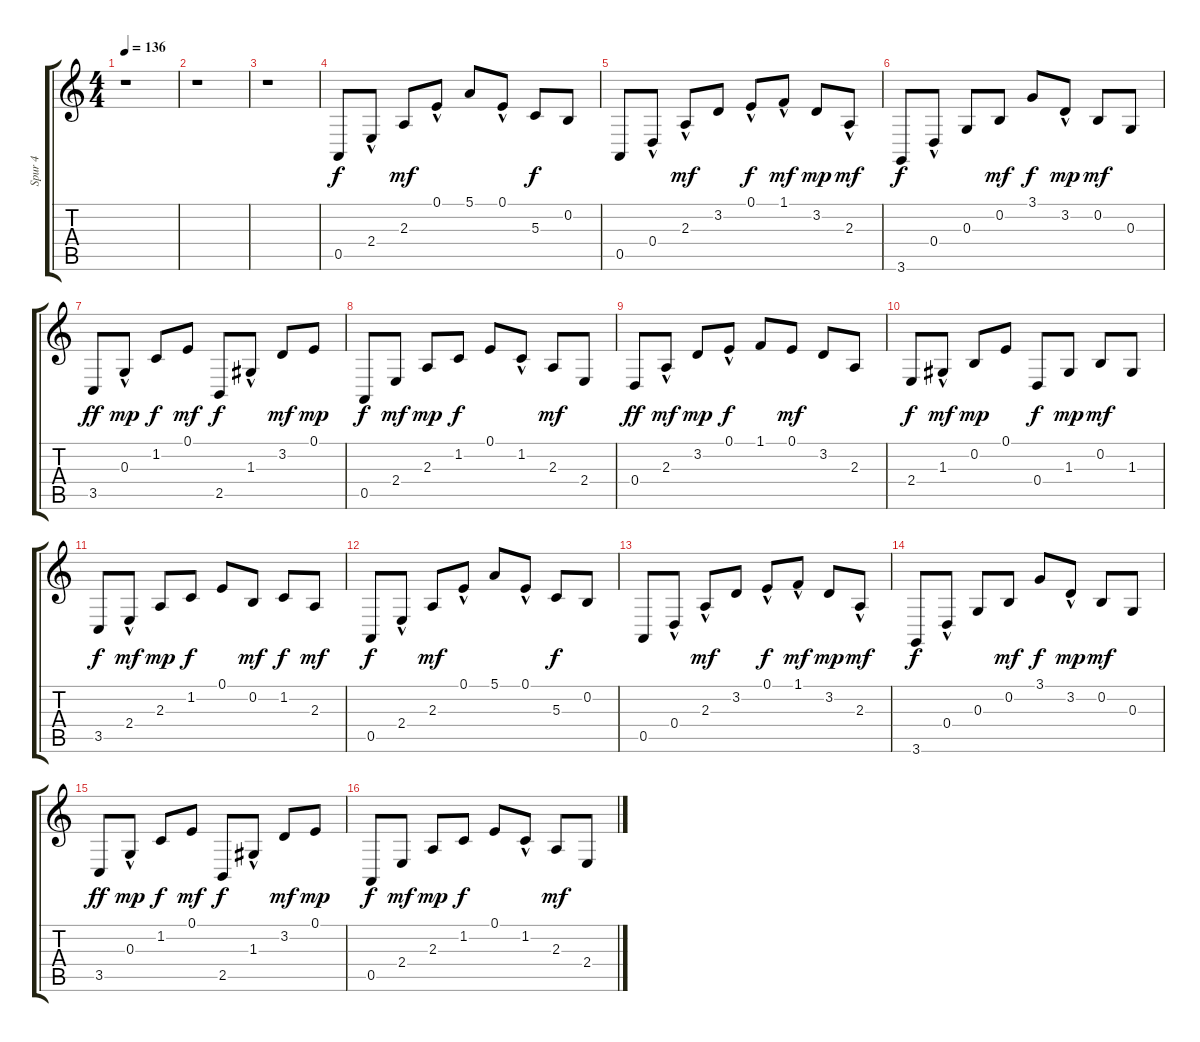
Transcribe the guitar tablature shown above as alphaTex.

\track ("Spur 4" "Spur 4") {instrument acousticgrandpiano}
\staff {score tabs}
\tuning (E4 B3 G3 D3 A2 E2) {hide}
\ts (4 4)
\tempo 136
\clef g2
\ks c
r.1{dy f} |
r.1 |
r.1 |
0.5.8{volume 12 balance 8 instrument acousticguitarsteel} 2.4{hac}.8 2.3.8{dy mf} 0.1{hac}.8 5.1.8 0.1{hac}.8 5.3.8{dy f} 0.2.8 |
0.5.8 0.4{hac}.8 2.3{hac}.8{dy mf} 3.2.8 0.1{hac}.8{dy f} 1.1{hac}.8{dy mf} 3.2.8{dy mp} 2.3{hac}.8{dy mf} |
3.6.8{dy f} 0.4{hac}.8 0.3.8 0.2.8{dy mf} 3.1.8{dy f} 3.2{hac}.8{dy mp} 0.2.8{dy mf} 0.3.8 |
3.5.8{dy ff} 0.3{hac}.8{dy mp} 1.2.8{dy f} 0.1.8{dy mf} 2.5.8{dy f} 1.3{hac}.8 3.2.8{dy mf} 0.1.8{dy mp} |
0.5.8{dy f} 2.4.8{dy mf} 2.3.8{dy mp} 1.2.8{dy f} 0.1.8 1.2{hac}.8 2.3.8{dy mf} 2.4.8 |
0.4.8{dy ff} 2.3{hac}.8{dy mf} 3.2.8{dy mp} 0.1{hac}.8{dy f} 1.1.8 0.1.8{dy mf} 3.2.8 2.3.8 |
2.4.8{dy f} 1.3{hac}.8{dy mf} 0.2.8{dy mp} 0.1.8 0.4.8{dy f} 1.3.8{dy mp} 0.2.8{dy mf} 1.3.8 |
3.5.8{dy f} 2.4{hac}.8{dy mf} 2.3.8{dy mp} 1.2.8{dy f} 0.1.8 0.2.8{dy mf} 1.2.8{dy f} 2.3.8{dy mf} |
0.5.8{dy f} 2.4{hac}.8 2.3.8{dy mf} 0.1{hac}.8 5.1.8 0.1{hac}.8 5.3.8{dy f} 0.2.8 |
0.5.8 0.4{hac}.8 2.3{hac}.8{dy mf} 3.2.8 0.1{hac}.8{dy f} 1.1{hac}.8{dy mf} 3.2.8{dy mp} 2.3{hac}.8{dy mf} |
3.6.8{dy f} 0.4{hac}.8 0.3.8 0.2.8{dy mf} 3.1.8{dy f} 3.2{hac}.8{dy mp} 0.2.8{dy mf} 0.3.8 |
3.5.8{dy ff} 0.3{hac}.8{dy mp} 1.2.8{dy f} 0.1.8{dy mf} 2.5.8{dy f} 1.3{hac}.8 3.2.8{dy mf} 0.1.8{dy mp} |
0.5.8{dy f} 2.4.8{dy mf} 2.3.8{dy mp} 1.2.8{dy f} 0.1.8 1.2{hac}.8 2.3.8{dy mf} 2.4.8
